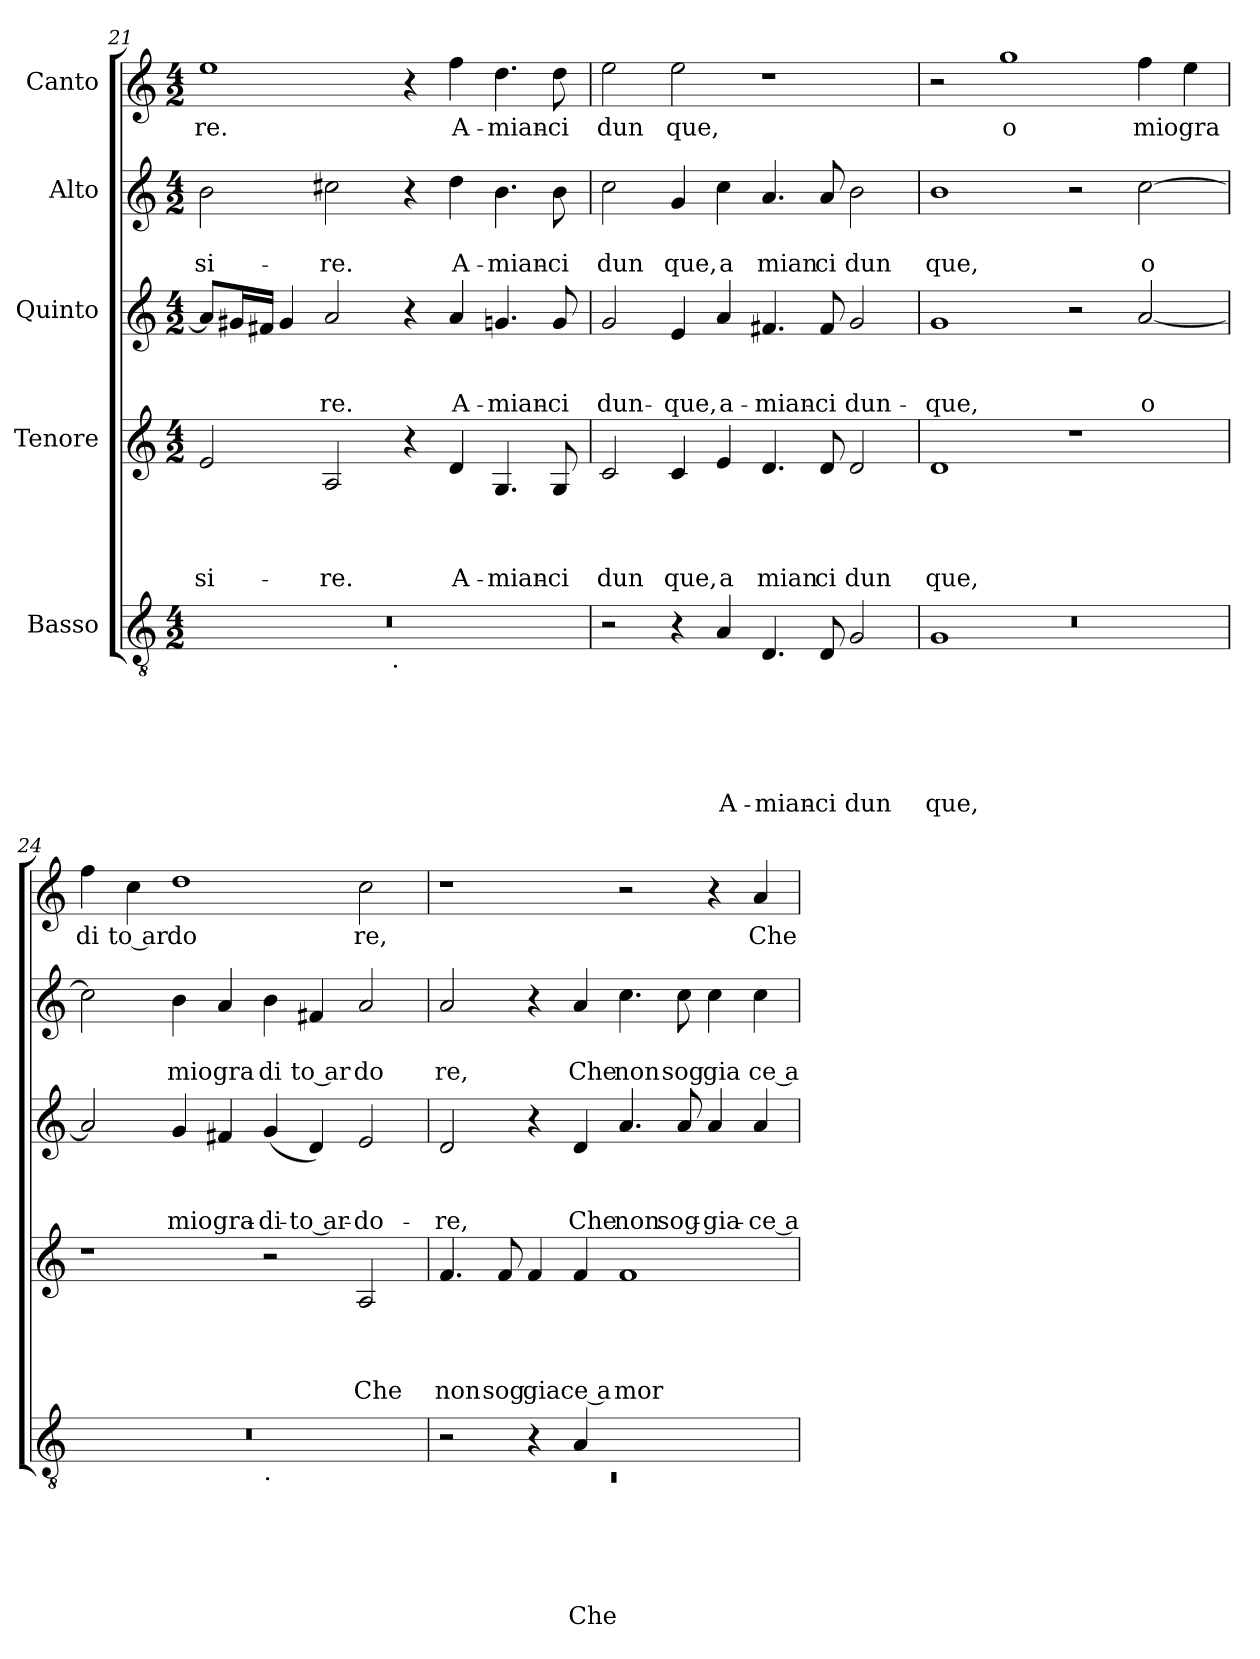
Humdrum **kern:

**kern	**text	**text	**text	**text	**text	**text	**kern	**text	**text	**text	**text	**kern	**text	**text	**text	**kern	**text	**text	**kern	**text
*part5	*part5	*part5	*part5	*part5	*part5	*part5	*part4	*part4	*part4	*part4	*part4	*part3	*part3	*part3	*part3	*part2	*part2	*part2	*part1	*part1
*staff5	*staff5	*staff5	*staff5	*staff5	*staff5	*staff5	*staff4	*staff4	*staff4	*staff4	*staff4	*staff3	*staff3	*staff3	*staff3	*staff2	*staff2	*staff2	*staff1	*staff1
*I"Basso	*	*	*	*	*	*	*I"Tenore	*	*	*	*	*I"Quinto	*	*	*	*I"Alto	*	*	*I"Canto	*
*clefGv2	*	*	*	*	*	*	*clefG2	*	*	*	*	*clefG2	*	*	*	*clefG2	*	*	*clefG2	*
*k[]	*	*	*	*	*	*	*k[]	*	*	*	*	*k[]	*	*	*	*k[]	*	*	*k[]	*
*C:	*	*	*	*	*	*	*C:	*	*	*	*	*C:	*	*	*	*C:	*	*	*C:	*
*M4/2	*	*	*	*	*	*	*M4/2	*	*	*	*	*M4/2	*	*	*	*M4/2	*	*	*M4/2	*
=21	=21	=21	=21	=21	=21	=21	=21	=21	=21	=21	=21	=21	=21	=21	=21	=21	=21	=21	=21	=21
!	!	!	!	!	!	!	!	!	!	!	!LO:LY:b	!	!	!	!	!	!	!LO:LY:b	!	!LO:LY:b
*^	*	*	*	*	*	*	*	*	*	*	*	*	*	*	*	*	*	*	*	*
0r	2ryy	.	.	.	.	.	.	2e/	.	.	.	-si-	8a/L]	.	.	.	2b\	.	-si-	1ee	-re.
.	.	.	.	.	.	.	.	.	.	.	.	.	16g#X/L	.	.	.	.	.	.	.	.
.	.	.	.	.	.	.	.	.	.	.	.	.	16f#X/JJ	.	.	.	.	.	.	.	.
.	.	.	.	.	.	.	.	.	.	.	.	.	4g#/	.	.	.	.	.	.	.	.
!	!	!	!	!	!	!	!	!	!	!	!	!LO:LY:b	!	!	!	!LO:LY:b	!	!	!LO:LY:b	!	!
.	4...ryy	.	.	.	.	.	.	2A/	.	.	.	-re.	2a/	.	.	-re.	2cc#X\	.	-re.	.	.
!	!LO:TX:b:t=.	!	!	!	!	!	!	!	!	!	!	!	!	!	!	!	!	!	!	!	!
.	1ryy	.	.	.	.	.	.	.	.	.	.	.	.	.	.	.	.	.	.	.	.
.	.	.	.	.	.	.	.	4r	.	.	.	.	4r	.	.	.	4r	.	.	4r	.
!	!	!	!	!	!	!	!	!	!	!	!	!LO:LY:b	!	!	!	!LO:LY:b	!	!	!LO:LY:b	!	!LO:LY:b
.	.	.	.	.	.	.	.	4d/	.	.	.	A-	4a/	.	.	A-	4dd\	.	A-	4ff\	A-
!	!	!	!	!	!	!	!	!	!	!	!	!LO:LY:b	!	!	!	!LO:LY:b	!	!	!LO:LY:b	!	!LO:LY:b
.	.	.	.	.	.	.	.	4.G/	.	.	.	-mian-	4.gn/	.	.	-mian-	4.b\	.	-mian-	4.dd\	-mian-
!	!	!	!	!	!	!	!	!	!	!	!	!LO:LY:b	!	!	!	!LO:LY:b	!	!	!LO:LY:b	!	!LO:LY:b
.	.	.	.	.	.	.	.	8G/	.	.	.	-ci	8g/	.	.	-ci	8b\	.	-ci	8dd\	-ci
.	32ryy	.	.	.	.	.	.	.	.	.	.	.	.	.	.	.	.	.	.	.	.
!!LO:LB:g=z
=22	=22	=22	=22	=22	=22	=22	=22	=22	=22	=22	=22	=22	=22	=22	=22	=22	=22	=22	=22	=22	=22
!	!	!	!	!	!	!	!	!	!	!	!	!LO:LY:b	!	!	!	!LO:LY:b	!	!	!LO:LY:b	!	!LO:LY:b
*v	*v	*	*	*	*	*	*	*	*	*	*	*	*	*	*	*	*	*	*	*	*
2r	.	.	.	.	.	.	2c/	.	.	.	dun	2g/	.	.	dun-	2cc\	.	dun	2ee\	dun
!	!	!	!	!	!	!	!	!	!	!	!LO:LY:b	!	!	!	!LO:LY:b	!	!	!LO:LY:b	!	!LO:LY:b
4r	.	.	.	.	.	.	4c/	.	.	.	que,	4e/	.	.	-que,	4g/	.	que,	2ee\	que,
!	!	!	!	!	!	!LO:LY:b	!	!	!	!	!LO:LY:b	!	!	!	!LO:LY:b	!	!	!LO:LY:b	!	!
4A/	.	.	.	.	.	A-	4e/	.	.	.	a	4a/	.	.	a-	4cc\	.	a	.	.
!	!	!	!	!	!	!LO:LY:b	!	!	!	!	!LO:LY:b	!	!	!	!LO:LY:b	!	!	!LO:LY:b	!	!
4.D/	.	.	.	.	.	-mian-	4.d/	.	.	.	mian	4.f#X/	.	.	-mian-	4.a/	.	mian	1r	.
!	!	!	!	!	!	!LO:LY:b	!	!	!	!	!LO:LY:b	!	!	!	!LO:LY:b	!	!	!LO:LY:b	!	!
8D/	.	.	.	.	.	-ci	8d/	.	.	.	ci	8f#/	.	.	-ci	8a/	.	ci	.	.
!	!	!	!	!	!	!LO:LY:b	!	!	!	!	!LO:LY:b	!	!	!	!LO:LY:b	!	!	!LO:LY:b	!	!
2G/	.	.	.	.	.	dun-	2d/	.	.	.	dun	2g/	.	.	dun-	2b\	.	dun	.	.
=23	=23	=23	=23	=23	=23	=23	=23	=23	=23	=23	=23	=23	=23	=23	=23	=23	=23	=23	=23	=23
*^	*	*	*	*	*	*	*	*	*	*	*	*	*	*	*	*	*	*	*	*
*	*^	*	*	*	*	*	*	*	*	*	*	*	*	*	*	*	*	*	*	*	*
!	!	!LO:N:vis=1	!	!	!	!	!	!LO:LY:b	!	!	!	!	!LO:LY:b	!	!	!	!LO:LY:b	!	!	!LO:LY:b	!	!
0ryy	1G	0r	.	.	.	.	.	-que,	1d	.	.	.	que,	1g	.	.	-que,	1b	.	que,	2r	.
!	!	!	!	!	!	!	!	!	!	!	!	!	!	!	!	!	!	!	!	!	!	!LO:LY:b
.	.	.	.	.	.	.	.	.	.	.	.	.	.	.	.	.	.	.	.	.	1gg	o
.	1ryy	.	.	.	.	.	.	.	1r	.	.	.	.	2r	.	.	.	2r	.	.	.	.
!	!	!	!	!	!	!	!	!	!	!	!	!	!	!	!	!	!LO:LY:b	!	!	!LO:LY:b	!	!LO:LY:b
.	.	.	.	.	.	.	.	.	.	.	.	.	.	[<2a/	.	.	o	[>2cc\	.	o	4ff\	mio
!	!	!	!	!	!	!	!	!	!	!	!	!	!	!	!	!	!	!	!	!	!	!LO:LY:b
.	.	.	.	.	.	.	.	.	.	.	.	.	.	.	.	.	.	.	.	.	4ee\	gra
*v	*v	*v	*	*	*	*	*	*	*	*	*	*	*	*	*	*	*	*	*	*	*	*
=24	=24	=24	=24	=24	=24	=24	=24	=24	=24	=24	=24	=24	=24	=24	=24	=24	=24	=24	=24	=24
!	!	!	!	!	!	!	!	!	!	!	!	!	!	!	!	!	!	!	!	!LO:LY:b
*^	*	*	*	*	*	*	*	*	*	*	*	*	*	*	*	*	*	*	*	*
0r	1ryy	.	.	.	.	.	.	1r	.	.	.	.	2a/]	.	.	.	2cc\]	.	.	4ff\	di
!	!	!	!	!	!	!	!	!	!	!	!	!	!	!	!	!	!	!	!	!	!LO:LY:b:rj
.	.	.	.	.	.	.	.	.	.	.	.	.	.	.	.	.	.	.	.	4cc\	to ar
!	!	!	!	!	!	!	!	!	!	!	!	!	!	!	!	!LO:LY:b	!	!	!LO:LY:b	!	!LO:LY:b
.	.	.	.	.	.	.	.	.	.	.	.	.	4g/	.	.	mio	4b\	.	mio	1dd	do
!	!	!	!	!	!	!	!	!	!	!	!	!	!	!	!	!LO:LY:b	!	!	!LO:LY:b	!	!
.	.	.	.	.	.	.	.	.	.	.	.	.	4f#X/	.	.	gra-	4a/	.	gra	.	.
!	!LO:TX:b:t=.	!	!	!	!	!	!	!	!	!	!	!	!	!	!	!	!	!	!	!	!
!	!	!	!	!	!	!	!	!	!	!	!	!	!	!	!	!LO:LY:b	!	!	!LO:LY:b	!	!
.	1ryy	.	.	.	.	.	.	2r	.	.	.	.	(4g/	.	.	-di-	4b\	.	di	.	.
!	!	!	!	!	!	!	!	!	!	!	!	!	!	!	!	!LO:LY:b:rj	!	!	!LO:LY:b:rj	!	!
.	.	.	.	.	.	.	.	.	.	.	.	.	4d/)	.	.	-to ar-	4f#X/	.	to ar	.	.
!	!	!	!	!	!	!	!	!	!	!	!	!LO:LY:b	!	!	!	!LO:LY:b	!	!	!LO:LY:b	!	!LO:LY:b
.	.	.	.	.	.	.	.	2A/	.	.	.	Che	2e/	.	.	-do-	2a/	.	do	2cc\	re,
=25	=25	=25	=25	=25	=25	=25	=25	=25	=25	=25	=25	=25	=25	=25	=25	=25	=25	=25	=25	=25	=25
!	!LO:N:vis=1	!	!	!	!	!	!	!	!	!	!	!LO:LY:b	!	!	!	!LO:LY:b	!	!	!LO:LY:b	!	!
*	*^	*	*	*	*	*	*	*	*	*	*	*	*	*	*	*	*	*	*	*	*
0ryy	0rC	2r	.	.	.	.	.	.	4.f/	.	.	.	non	2d/	.	.	-re,	2a/	.	re,	1r	.
!	!	!	!	!	!	!	!	!	!	!	!	!	!LO:LY:b	!	!	!	!	!	!	!	!	!
.	.	.	.	.	.	.	.	.	8f/	.	.	.	sog	.	.	.	.	.	.	.	.	.
!	!	!	!	!	!	!	!	!	!	!	!	!	!LO:LY:b	!	!	!	!	!	!	!	!	!
.	.	4r	.	.	.	.	.	.	4f/	.	.	.	gia	4r	.	.	.	4r	.	.	.	.
!	!	!	!	!	!	!	!	!LO:LY:b	!	!	!	!	!LO:LY:b:rj	!	!	!	!LO:LY:b	!	!	!LO:LY:b	!	!
.	.	4A/	.	.	.	.	.	Che	4f/	.	.	.	ce a	4d/	.	.	Che	4a/	.	Che	.	.
!	!	!	!	!	!	!	!	!	!	!	!	!	!LO:LY:b	!	!	!	!LO:LY:b	!	!	!LO:LY:b	!	!
.	.	1ryy	.	.	.	.	.	.	1f	.	.	.	mor	4.a/	.	.	non	4.cc\	.	non	2r	.
!	!	!	!	!	!	!	!	!	!	!	!	!	!	!	!	!	!LO:LY:b	!	!	!LO:LY:b	!	!
.	.	.	.	.	.	.	.	.	.	.	.	.	.	8a/	.	.	sog-	8cc\	.	sog	.	.
!	!	!	!	!	!	!	!	!	!	!	!	!	!	!	!	!	!LO:LY:b	!	!	!LO:LY:b	!	!
.	.	.	.	.	.	.	.	.	.	.	.	.	.	4a/	.	.	-gia-	4cc\	.	gia	4r	.
!	!	!	!	!	!	!	!	!	!	!	!	!	!	!	!	!	!LO:LY:b:rj	!	!	!LO:LY:b:rj	!	!LO:LY:b
.	.	.	.	.	.	.	.	.	.	.	.	.	.	4a/	.	.	-ce a	4cc\	.	ce a	4a/	Che
*v	*v	*v	*	*	*	*	*	*	*	*	*	*	*	*	*	*	*	*	*	*	*	*
=	=	=	=	=	=	=	=	=	=	=	=	=	=	=	=	=	=	=	=	=
*-	*-	*-	*-	*-	*-	*-	*-	*-	*-	*-	*-	*-	*-	*-	*-	*-	*-	*-	*-	*-
